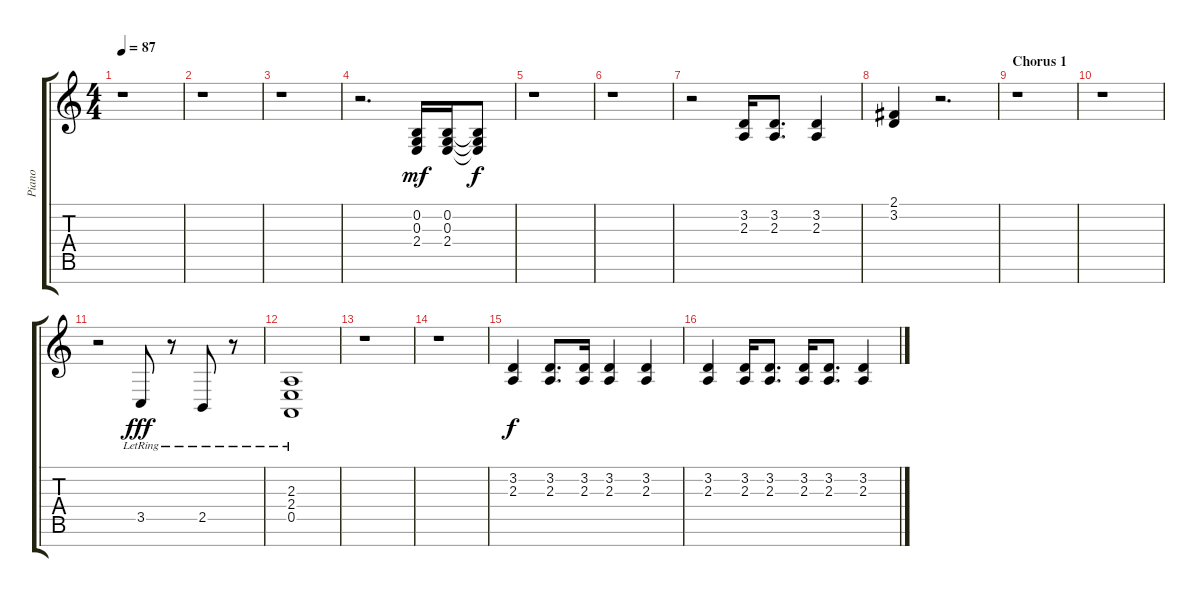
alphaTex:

\track ("Piano" "Piano") {instrument electricgrandpiano}
\staff {score tabs}
\tuning (E4 B3 G3 D3 A2 E2 B1) {hide}
\ts (4 4)
\tempo 87
\clef g2
\ks c
r.1{dy f} |
r.1 |
r.1 |
r.2{d} (0.2 0.3 2.4).16{dy mf} (0.2 0.3 2.4).16 (0.2{t} 0.3{t} 2.4{t}).8{dy f} |
r.1 |
r.1 |
r.2 (3.2 2.3).16 (3.2 2.3).8{d} (3.2 2.3).4 |
(2.1 3.2).4 r.2{d} |
\section ("" "Chorus 1")
r.1 |
r.1 |
r.2 3.5{lr}.8{dy fff} r.8 2.5{lr}.8 r.8 |
(2.3 2.4 0.5{lr}).1 |
r.1 |
r.1 |
(3.2 2.3).4{dy f} (3.2 2.3).8{d} (3.2 2.3).16 (3.2 2.3).4 (3.2 2.3).4 |
(3.2 2.3).4 (3.2 2.3).16 (3.2 2.3).8{d} (3.2 2.3).16 (3.2 2.3).8{d} (3.2 2.3).4
